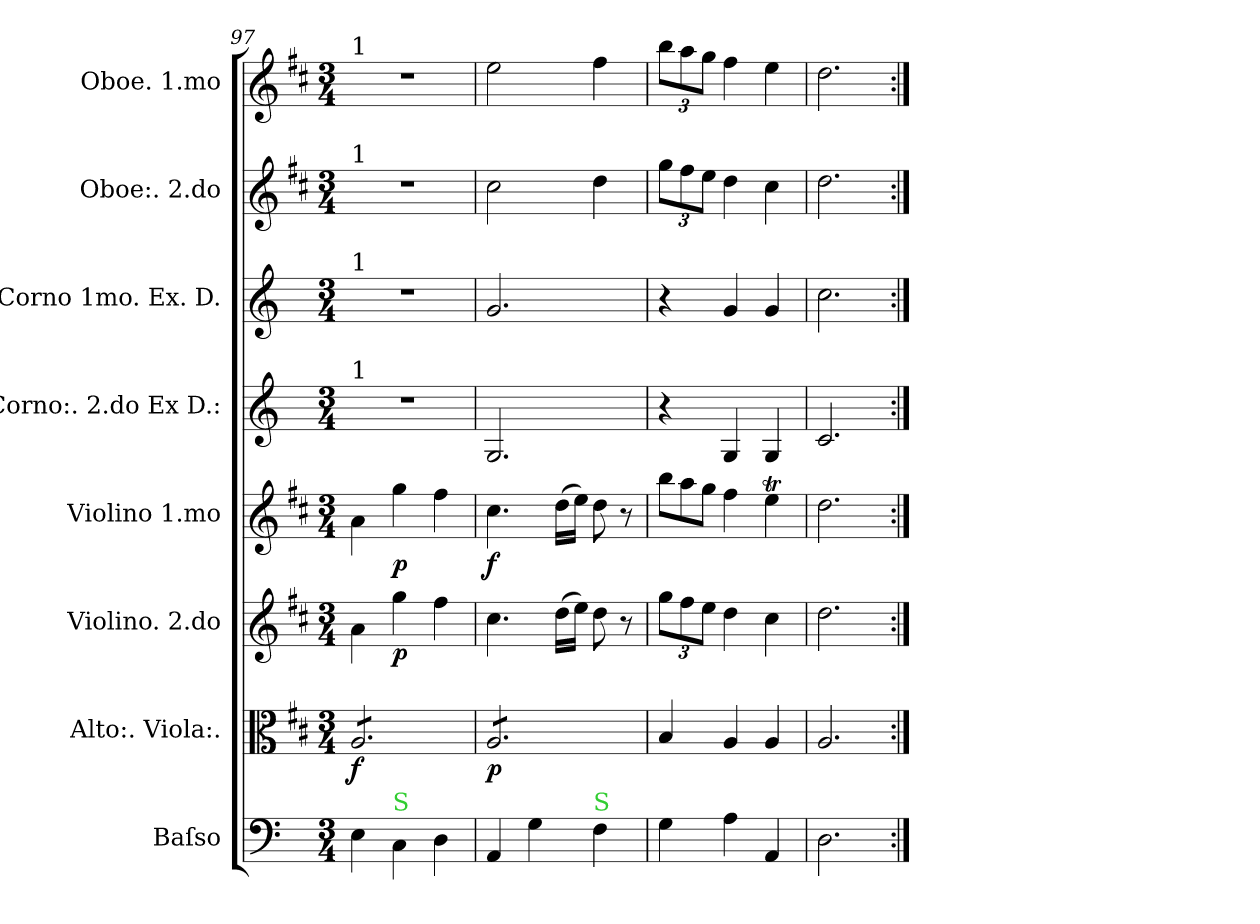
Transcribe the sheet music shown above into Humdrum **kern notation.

**kern	**kern	**dynam	**kern	**dynam	**kern	**dynam	**kern	**kern	**kern	**kern
*part8	*part7	*part7	*part6	*part6	*part5	*part5	*part4	*part3	*part2	*part1
*staff8	*staff7	*staff7	*staff6	*staff6	*staff5	*staff5	*staff4	*staff3	*staff2	*staff1
*I"Baſso	*I"Alto:. Viola:.	*	*I"Violino. 2.do	*	*I"Violino 1.mo	*	*I"Corno:. 2.do Ex D.:	*I"Corno 1mo. Ex. D.	*I"Oboe:. 2.do	*I"Oboe. 1.mo
*I'B	*I'vla	*	*I'vl 2	*	*I'vl 1	*	*I'cor 2	*I'cor 1	*I'ob 2	*I'ob 1
*clefF4	*clefC3	*	*clefG2	*	*clefG2	*	*clefG2	*clefG2	*clefG2	*clefG2
*	*	*	*	*	*	*	*ITrd6c10	*ITrd6c10	*	*
*k[]	*k[f#c#]	*	*k[f#c#]	*	*k[f#c#]	*	*k[f#c#]	*k[f#c#]	*k[f#c#]	*k[f#c#]
*	*D:	*	*D:	*	*D:	*	*	*	*D:	*D:
*M3/4	*M3/4	*	*M3/4	*	*M3/4	*	*M3/4	*M3/4	*M3/4	*M3/4
=97	=97	=97	=97	=97	=97	=97	=97	=97	=97	=97
!	!	!	!	!	!	!	!	!	!	!LO:TX:a:t=1
!	!	!	!	!	!	!	!	!	!LO:TX:a:t=1	!
!	!	!	!	!	!	!	!	!LO:TX:a:t=1	!	!
!	!	!	!	!	!	!	!LO:TX:a:t=1	!	!	!
*	*tremolo	*	*	*	*	*	*	*	*	*
4E\	8A/L	f	4a\	.	4a\	.	2.r	2.r	2.r	2.r
.	8A/	.	.	.	.	.	.	.	.	.
!LO:TX:a:color=limegreen:t=S	!	!	!	!	!	!	!	!	!	!
4C\	8A/	.	4gg\	p	4gg\	p	.	.	.	.
.	8A/	.	.	.	.	.	.	.	.	.
4D\	8A/	.	4ff#\	.	4ff#\	.	.	.	.	.
.	8A/J	.	.	.	.	.	.	.	.	.
=98	=98	=98	=98	=98	=98	=98	=98	=98	=98	=98
4AA/	8A/L	p	4.cc#\	.	4.cc#\	f	2.AA/	2.A/	2cc#\	2ee\
.	8A/	.	.	.	.	.	.	.	.	.
4G\	8A/	.	.	.	.	.	.	.	.	.
.	8A/	.	(16dd\LL	.	(16dd\LL	.	.	.	.	.
.	.	.	16ee\JJ)	.	16ee\JJ)	.	.	.	.	.
!LO:TX:a:color=limegreen:t=S	!	!	!	!	!	!	!	!	!	!
4F\	8A/	.	8dd\	.	8dd\	.	.	.	4dd\	4ff#\
.	8A/J	.	8r	.	8r	.	.	.	.	.
*	*Xtremolo	*	*	*	*	*	*	*	*	*
=99	=99	=99	=99	=99	=99	=99	=99	=99	=99	=99
*	*	*	*	*	*Xtuplet	*	*	*	*	*
4G\	4B/	.	12gg\L	.	12bb\L	.	4r	4r	12gg\L	12bb\L
.	.	.	12ff#\	.	12aa\	.	.	.	12ff#\	12aa\
.	.	.	12ee\J	.	12gg\J	.	.	.	12ee\J	12gg\J
4A\	4A/	.	4dd\	.	4ff#\	.	4AA/	4A/	4dd\	4ff#\
4AA/	4A/	.	4cc#\	.	4eeT\	.	4AA/	4A/	4cc#\	4ee\
=100	=100	=100	=100	=100	=100	=100	=100	=100	=100	=100
2.D\	2.A/	.	2.dd\	.	2.dd\	.	2.D/	2.d\	2.dd\	2.dd\
=:|!	=:|!	=:|!	=:|!	=:|!	=:|!	=:|!	=:|!	=:|!	=:|!	=:|!
*-	*-	*-	*-	*-	*-	*-	*-	*-	*-	*-
